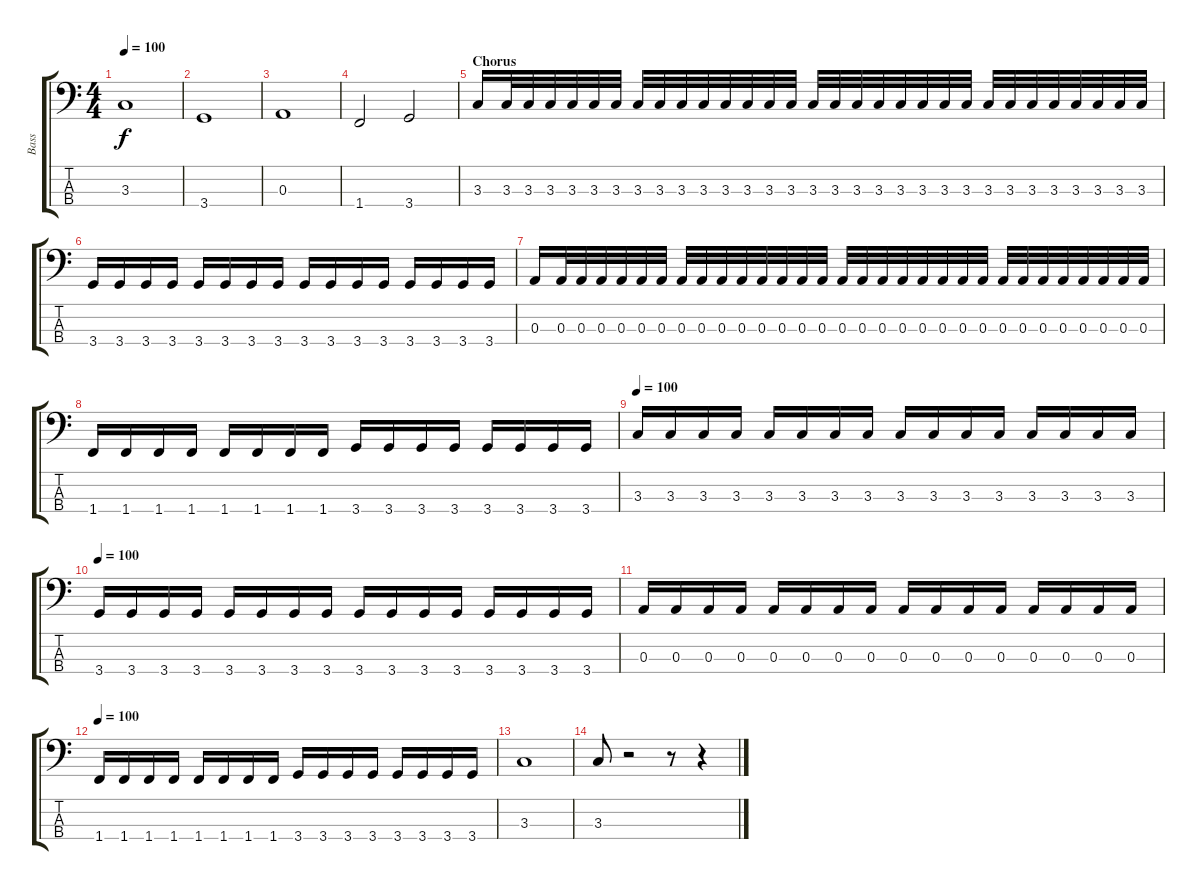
\track ("Bass" "Bass") {instrument electricbassfinger}
\staff {score tabs}
\tuning (G2 D2 A1 E1) {hide}
\ts (4 4)
\section ("" "")
\tempo 100
\clef f4
\ks c
3.3.1{dy f} |
3.4.1 |
0.3.1 |
1.4.2 3.4.2 |
\section ("" "Chorus")
3.3.16 3.3.32 3.3.32 3.3.32 3.3.32 3.3.32 3.3.32 3.3.32 3.3.32 3.3.32 3.3.32 3.3.32 3.3.32 3.3.32 3.3.32 3.3.32 3.3.32 3.3.32 3.3.32 3.3.32 3.3.32 3.3.32 3.3.32 3.3.32 3.3.32 3.3.32 3.3.32 3.3.32 3.3.32 3.3.32 3.3.32 |
3.4.16 3.4.16 3.4.16 3.4.16 3.4.16 3.4.16 3.4.16 3.4.16 3.4.16 3.4.16 3.4.16 3.4.16 3.4.16 3.4.16 3.4.16 3.4.16 |
0.3.16 0.3.32 0.3.32 0.3.32 0.3.32 0.3.32 0.3.32 0.3.32 0.3.32 0.3.32 0.3.32 0.3.32 0.3.32 0.3.32 0.3.32 0.3.32 0.3.32 0.3.32 0.3.32 0.3.32 0.3.32 0.3.32 0.3.32 0.3.32 0.3.32 0.3.32 0.3.32 0.3.32 0.3.32 0.3.32 0.3.32 |
1.4.16 1.4.16 1.4.16 1.4.16 1.4.16 1.4.16 1.4.16 1.4.16 3.4.16 3.4.16 3.4.16 3.4.16 3.4.16 3.4.16 3.4.16 3.4.16 |
\section ("" "")
\tempo 100
3.3.16 3.3.16 3.3.16 3.3.16 3.3.16 3.3.16 3.3.16 3.3.16 3.3.16 3.3.16 3.3.16 3.3.16 3.3.16 3.3.16 3.3.16 3.3.16 |
\tempo 100
3.4.16 3.4.16 3.4.16 3.4.16 3.4.16 3.4.16 3.4.16 3.4.16 3.4.16 3.4.16 3.4.16 3.4.16 3.4.16 3.4.16 3.4.16 3.4.16 |
0.3.16 0.3.16 0.3.16 0.3.16 0.3.16 0.3.16 0.3.16 0.3.16 0.3.16 0.3.16 0.3.16 0.3.16 0.3.16 0.3.16 0.3.16 0.3.16 |
\tempo 100
1.4.16 1.4.16 1.4.16 1.4.16 1.4.16 1.4.16 1.4.16 1.4.16 3.4.16 3.4.16 3.4.16 3.4.16 3.4.16 3.4.16 3.4.16 3.4.16 |
3.3.1 |
3.3.8 r.2 r.8 r.4
